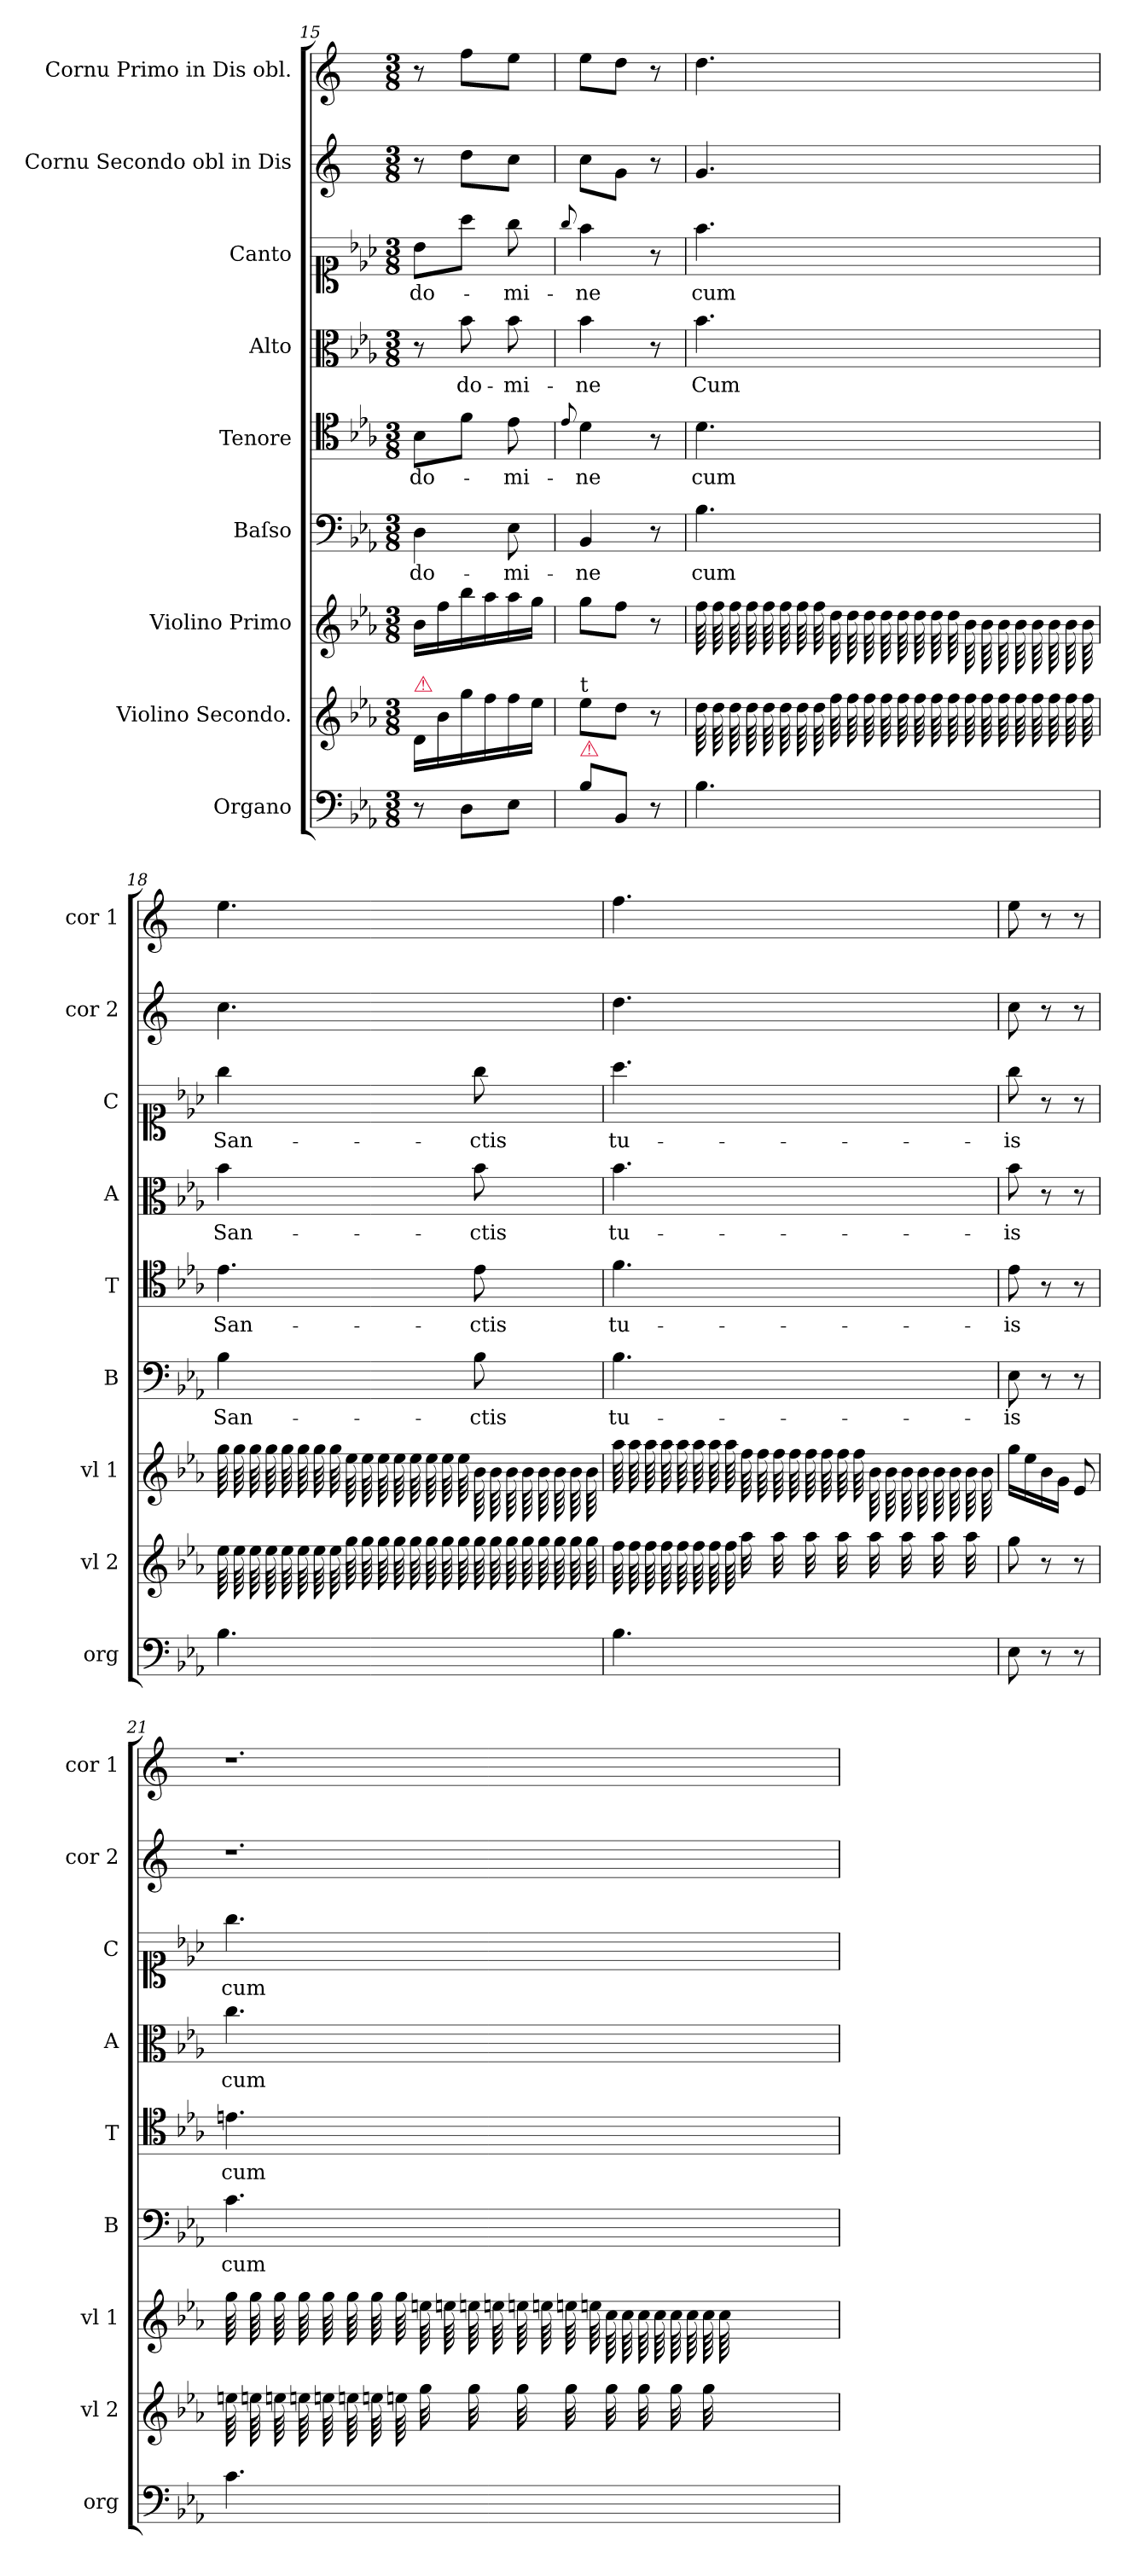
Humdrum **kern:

**kern	**kern	**kern	**kern	**text	**kern	**text	**kern	**text	**kern	**text	**kern	**kern
*part9	*part8	*part7	*part6	*part6	*part5	*part5	*part4	*part4	*part3	*part3	*part2	*part1
*staff9	*staff8	*staff7	*staff6	*staff6	*staff5	*staff5	*staff4	*staff4	*staff3	*staff3	*staff2	*staff1
*I"Organo	*I"Violino Secondo.	*I"Violino Primo	*I"Baſso	*	*I"Tenore	*	*I"Alto	*	*I"Canto	*	*I"Cornu Secondo obl in Dis	*I"Cornu Primo in Dis obl.
*I'org	*I'vl 2	*I'vl 1	*I'B	*	*I'T	*	*I'A	*	*I'C	*	*I'cor 2	*I'cor 1
*clefF4	*clefG2	*clefG2	*clefF4	*	*clefC4	*	*clefC3	*	*clefC1	*	*clefG2	*clefG2
*	*	*	*	*	*	*	*	*	*	*	*ITrd5c9	*ITrd5c9
*k[b-e-a-]	*k[b-e-a-]	*k[b-e-a-]	*k[b-e-a-]	*	*k[b-e-a-]	*	*k[b-e-a-]	*	*k[b-e-a-]	*	*k[b-e-a-]	*k[b-e-a-]
*E-:	*E-:	*E-:	*E-:	*	*E-:	*	*E-:	*	*E-:	*	*E-:	*E-:
*M3/8	*M3/8	*M3/8	*M3/8	*	*M3/8	*	*M3/8	*	*M3/8	*	*M3/8	*M3/8
=15	=15	=15	=15	=15	=15	=15	=15	=15	=15	=15	=15	=15
!	!LO:TX:a:color=crimson:t=⚠	!	!	!	!	!	!	!	!	!	!	!
8r	16d/LL	16b-\LL	4D\	do-	8B-\L	do-	8r	.	8b-\L	do-	8r	8r
.	16b-\	16ff\	.	.	.	.	.	.	.	.	.	.
8D\L	16gg\	16bb-\	.	.	8f\J	.	8b-\	do-	8aa-\J	.	8f\L	8a-\L
.	16ff\	16aa-\	.	.	.	.	.	.	.	.	.	.
8E-\J	16ff\	16aa-\	8E-\	-mi-	8e-\	-mi-	8b-\	-mi-	8gg\	-mi-	8e-\J	8g\J
.	16ee-\JJ	16gg\JJ	.	.	.	.	.	.	.	.	.	.
=16	=16	=16	=16	=16	=16	=16	=16	=16	=16	=16	=16	=16
.	.	.	.	.	8qqe-/	.	.	.	8qqgg/	.	.	.
!	!LO:TX:a:t=t	!	!	!	!	!	!	!	!	!	!	!
!LO:TX:a:color=crimson:t=⚠	!	!	!	!	!	!	!	!	!	!	!	!
8B-\L	8ee-\L	8gg\L	4BB-/	-ne	4d\	-ne	4b-\	-ne	4ff\	-ne	8e-\L	8g\L
8BB-/J	8dd\J	8ff\J	.	.	.	.	.	.	.	.	8B-\J	8f\J
8r	8r	8r	8r	.	8r	.	8r	.	8r	.	8r	8r
=17	=17	=17	=17	=17	=17	=17	=17	=17	=17	=17	=17	=17
!	!	!LO:TX:a:color=crimson:t=⚠	!	!	!	!	!	!	!	!	!	!
!	!LO:TX:a:color=crimson:t=⚠	!	!	!	!	!	!	!	!	!	!	!
*	*tremolo	*	*	*	*	*	*	*	*	*	*	*
*	*	*tremolo	*	*	*	*	*	*	*	*	*	*
4.B-\	64dd\LLLL	64ff\LLLL	4.B-\	cum	4.d\	cum	4.b-\	Cum	4.ff\	cum	4.B-/	4.f\
.	64dd\	64ff\	.	.	.	.	.	.	.	.	.	.
.	64dd\	64ff\	.	.	.	.	.	.	.	.	.	.
.	64dd\	64ff\	.	.	.	.	.	.	.	.	.	.
.	64dd\	64ff\	.	.	.	.	.	.	.	.	.	.
.	64dd\	64ff\	.	.	.	.	.	.	.	.	.	.
.	64dd\	64ff\	.	.	.	.	.	.	.	.	.	.
.	64dd\	64ff\	.	.	.	.	.	.	.	.	.	.
.	64ff\LLLL	64dd\LLLL	.	.	.	.	.	.	.	.	.	.
.	64ff\	64dd\	.	.	.	.	.	.	.	.	.	.
.	64ff\	64dd\	.	.	.	.	.	.	.	.	.	.
.	64ff\	64dd\	.	.	.	.	.	.	.	.	.	.
.	64ff\	64dd\	.	.	.	.	.	.	.	.	.	.
.	64ff\	64dd\	.	.	.	.	.	.	.	.	.	.
.	64ff\	64dd\	.	.	.	.	.	.	.	.	.	.
.	64ff\	64dd\	.	.	.	.	.	.	.	.	.	.
.	64ff\LLLL	64b-\LLLL	.	.	.	.	.	.	.	.	.	.
.	64ff\	64b-\	.	.	.	.	.	.	.	.	.	.
.	64ff\	64b-\	.	.	.	.	.	.	.	.	.	.
.	64ff\	64b-\	.	.	.	.	.	.	.	.	.	.
.	64ff\	64b-\	.	.	.	.	.	.	.	.	.	.
.	64ff\	64b-\	.	.	.	.	.	.	.	.	.	.
.	64ff\	64b-\	.	.	.	.	.	.	.	.	.	.
.	64ff\	64b-\	.	.	.	.	.	.	.	.	.	.
=18	=18	=18	=18	=18	=18	=18	=18	=18	=18	=18	=18	=18
!	!	!	!	!	!LO:N:vis=4.	!	!	!	!	!	!	!
4.B-\	64ee-\LLLL	64gg\LLLL	4B-\	San-	4e-\	San-	4b-\	San-	4gg\	San-	4.e-\	4.g\
.	64ee-\	64gg\	.	.	.	.	.	.	.	.	.	.
.	64ee-\	64gg\	.	.	.	.	.	.	.	.	.	.
.	64ee-\	64gg\	.	.	.	.	.	.	.	.	.	.
.	64ee-\	64gg\	.	.	.	.	.	.	.	.	.	.
.	64ee-\	64gg\	.	.	.	.	.	.	.	.	.	.
.	64ee-\	64gg\	.	.	.	.	.	.	.	.	.	.
.	64ee-\	64gg\	.	.	.	.	.	.	.	.	.	.
.	64gg\LLLL	64ee-\LLLL	.	.	.	.	.	.	.	.	.	.
.	64gg\	64ee-\	.	.	.	.	.	.	.	.	.	.
.	64gg\	64ee-\	.	.	.	.	.	.	.	.	.	.
.	64gg\	64ee-\	.	.	.	.	.	.	.	.	.	.
.	64gg\	64ee-\	.	.	.	.	.	.	.	.	.	.
.	64gg\	64ee-\	.	.	.	.	.	.	.	.	.	.
.	64gg\	64ee-\	.	.	.	.	.	.	.	.	.	.
.	64gg\	64ee-\	.	.	.	.	.	.	.	.	.	.
.	64gg\LLLL	64b-\LLLL	8B-\	-ctis	8e-\	-ctis	8b-\	-ctis	8gg\	-ctis	.	.
.	64gg\	64b-\	.	.	.	.	.	.	.	.	.	.
.	64gg\	64b-\	.	.	.	.	.	.	.	.	.	.
.	64gg\	64b-\	.	.	.	.	.	.	.	.	.	.
.	64gg\	64b-\	.	.	.	.	.	.	.	.	.	.
.	64gg\	64b-\	.	.	.	.	.	.	.	.	.	.
.	64gg\	64b-\	.	.	.	.	.	.	.	.	.	.
.	64gg\	64b-\	.	.	.	.	.	.	.	.	.	.
=19	=19	=19	=19	=19	=19	=19	=19	=19	=19	=19	=19	=19
4.B-\	64ff\LLLL	64aa-\LLLL	4.B-\	tu-	4.f\	tu-	4.b-\	tu-	4.aa-\	tu-	4.f\	4.a-\
.	64ff\	64aa-\	.	.	.	.	.	.	.	.	.	.
.	64ff\	64aa-\	.	.	.	.	.	.	.	.	.	.
.	64ff\	64aa-\	.	.	.	.	.	.	.	.	.	.
.	64ff\	64aa-\	.	.	.	.	.	.	.	.	.	.
.	64ff\	64aa-\	.	.	.	.	.	.	.	.	.	.
.	64ff\	64aa-\	.	.	.	.	.	.	.	.	.	.
.	64ff\	64aa-\	.	.	.	.	.	.	.	.	.	.
.	32aa-\LLL	64ff\LLLL	.	.	.	.	.	.	.	.	.	.
.	.	64ff\	.	.	.	.	.	.	.	.	.	.
.	32aa-\	64ff\	.	.	.	.	.	.	.	.	.	.
.	.	64ff\	.	.	.	.	.	.	.	.	.	.
.	32aa-\	64ff\	.	.	.	.	.	.	.	.	.	.
.	.	64ff\	.	.	.	.	.	.	.	.	.	.
.	32aa-\	64ff\	.	.	.	.	.	.	.	.	.	.
.	.	64ff\	.	.	.	.	.	.	.	.	.	.
.	32aa-\	64b-\LLLL	.	.	.	.	.	.	.	.	.	.
.	.	64b-\	.	.	.	.	.	.	.	.	.	.
.	32aa-\	64b-\	.	.	.	.	.	.	.	.	.	.
.	.	64b-\	.	.	.	.	.	.	.	.	.	.
.	32aa-\	64b-\	.	.	.	.	.	.	.	.	.	.
.	.	64b-\	.	.	.	.	.	.	.	.	.	.
.	32aa-\JJJ	64b-\	.	.	.	.	.	.	.	.	.	.
*	*Xtremolo	*	*	*	*	*	*	*	*	*	*	*
.	.	64b-\	.	.	.	.	.	.	.	.	.	.
*	*	*Xtremolo	*	*	*	*	*	*	*	*	*	*
=20	=20	=20	=20	=20	=20	=20	=20	=20	=20	=20	=20	=20
8E-\	8gg\	16gg\LL	8E-\	-is	8e-\	-is	8b-\	-is	8gg\	-is	8e-\	8g\
.	.	16ee-\	.	.	.	.	.	.	.	.	.	.
8r	8r	16b-\	8r	.	8r	.	8r	.	8r	.	8r	8r
.	.	16g\JJ	.	.	.	.	.	.	.	.	.	.
8r	8r	8e-/	8r	.	8r	.	8r	.	8r	.	8r	8r
=21	=21	=21	=21	=21	=21	=21	=21	=21	=21	=21	=21	=21
*	*tremolo	*	*	*	*	*	*	*	*	*	*	*
*	*	*tremolo	*	*	*	*	*	*	*	*	*	*
4.c\	64een\LLLL	64gg\LLLL	4.c\	cum	4.en\	cum	4.cc\	cum	4.gg\	cum	1.r	1.r
.	64een\	64gg\	.	.	.	.	.	.	.	.	.	.
.	64een\	64gg\	.	.	.	.	.	.	.	.	.	.
.	64een\	64gg\	.	.	.	.	.	.	.	.	.	.
.	64een\	64gg\	.	.	.	.	.	.	.	.	.	.
.	64een\	64gg\	.	.	.	.	.	.	.	.	.	.
.	64een\	64gg\	.	.	.	.	.	.	.	.	.	.
.	64een\	64gg\	.	.	.	.	.	.	.	.	.	.
.	32gg\LLL	64een\LLLL	.	.	.	.	.	.	.	.	.	.
.	.	64een\	.	.	.	.	.	.	.	.	.	.
.	32gg\	64een\	.	.	.	.	.	.	.	.	.	.
.	.	64een\	.	.	.	.	.	.	.	.	.	.
.	32gg\	64een\	.	.	.	.	.	.	.	.	.	.
.	.	64een\	.	.	.	.	.	.	.	.	.	.
.	32gg\	64een\	.	.	.	.	.	.	.	.	.	.
.	.	64een\	.	.	.	.	.	.	.	.	.	.
.	32gg\	64cc\LLLL	.	.	.	.	.	.	.	.	.	.
.	.	64cc\	.	.	.	.	.	.	.	.	.	.
.	32gg\	64cc\	.	.	.	.	.	.	.	.	.	.
.	.	64cc\	.	.	.	.	.	.	.	.	.	.
.	32gg\	64cc\	.	.	.	.	.	.	.	.	.	.
.	.	64cc\	.	.	.	.	.	.	.	.	.	.
.	32gg\JJJ	64cc\	.	.	.	.	.	.	.	.	.	.
*	*Xtremolo	*	*	*	*	*	*	*	*	*	*	*
.	.	64cc\	.	.	.	.	.	.	.	.	.	.
*	*	*Xtremolo	*	*	*	*	*	*	*	*	*	*
1ryy	1ryy	1ryy	1ryy	.	1ryy	.	1ryy	.	1ryy	.	.	.
8ryy	8ryy	8ryy	8ryy	.	8ryy	.	8ryy	.	8ryy	.	.	.
=	=	=	=	=	=	=	=	=	=	=	=	=
*-	*-	*-	*-	*-	*-	*-	*-	*-	*-	*-	*-	*-
